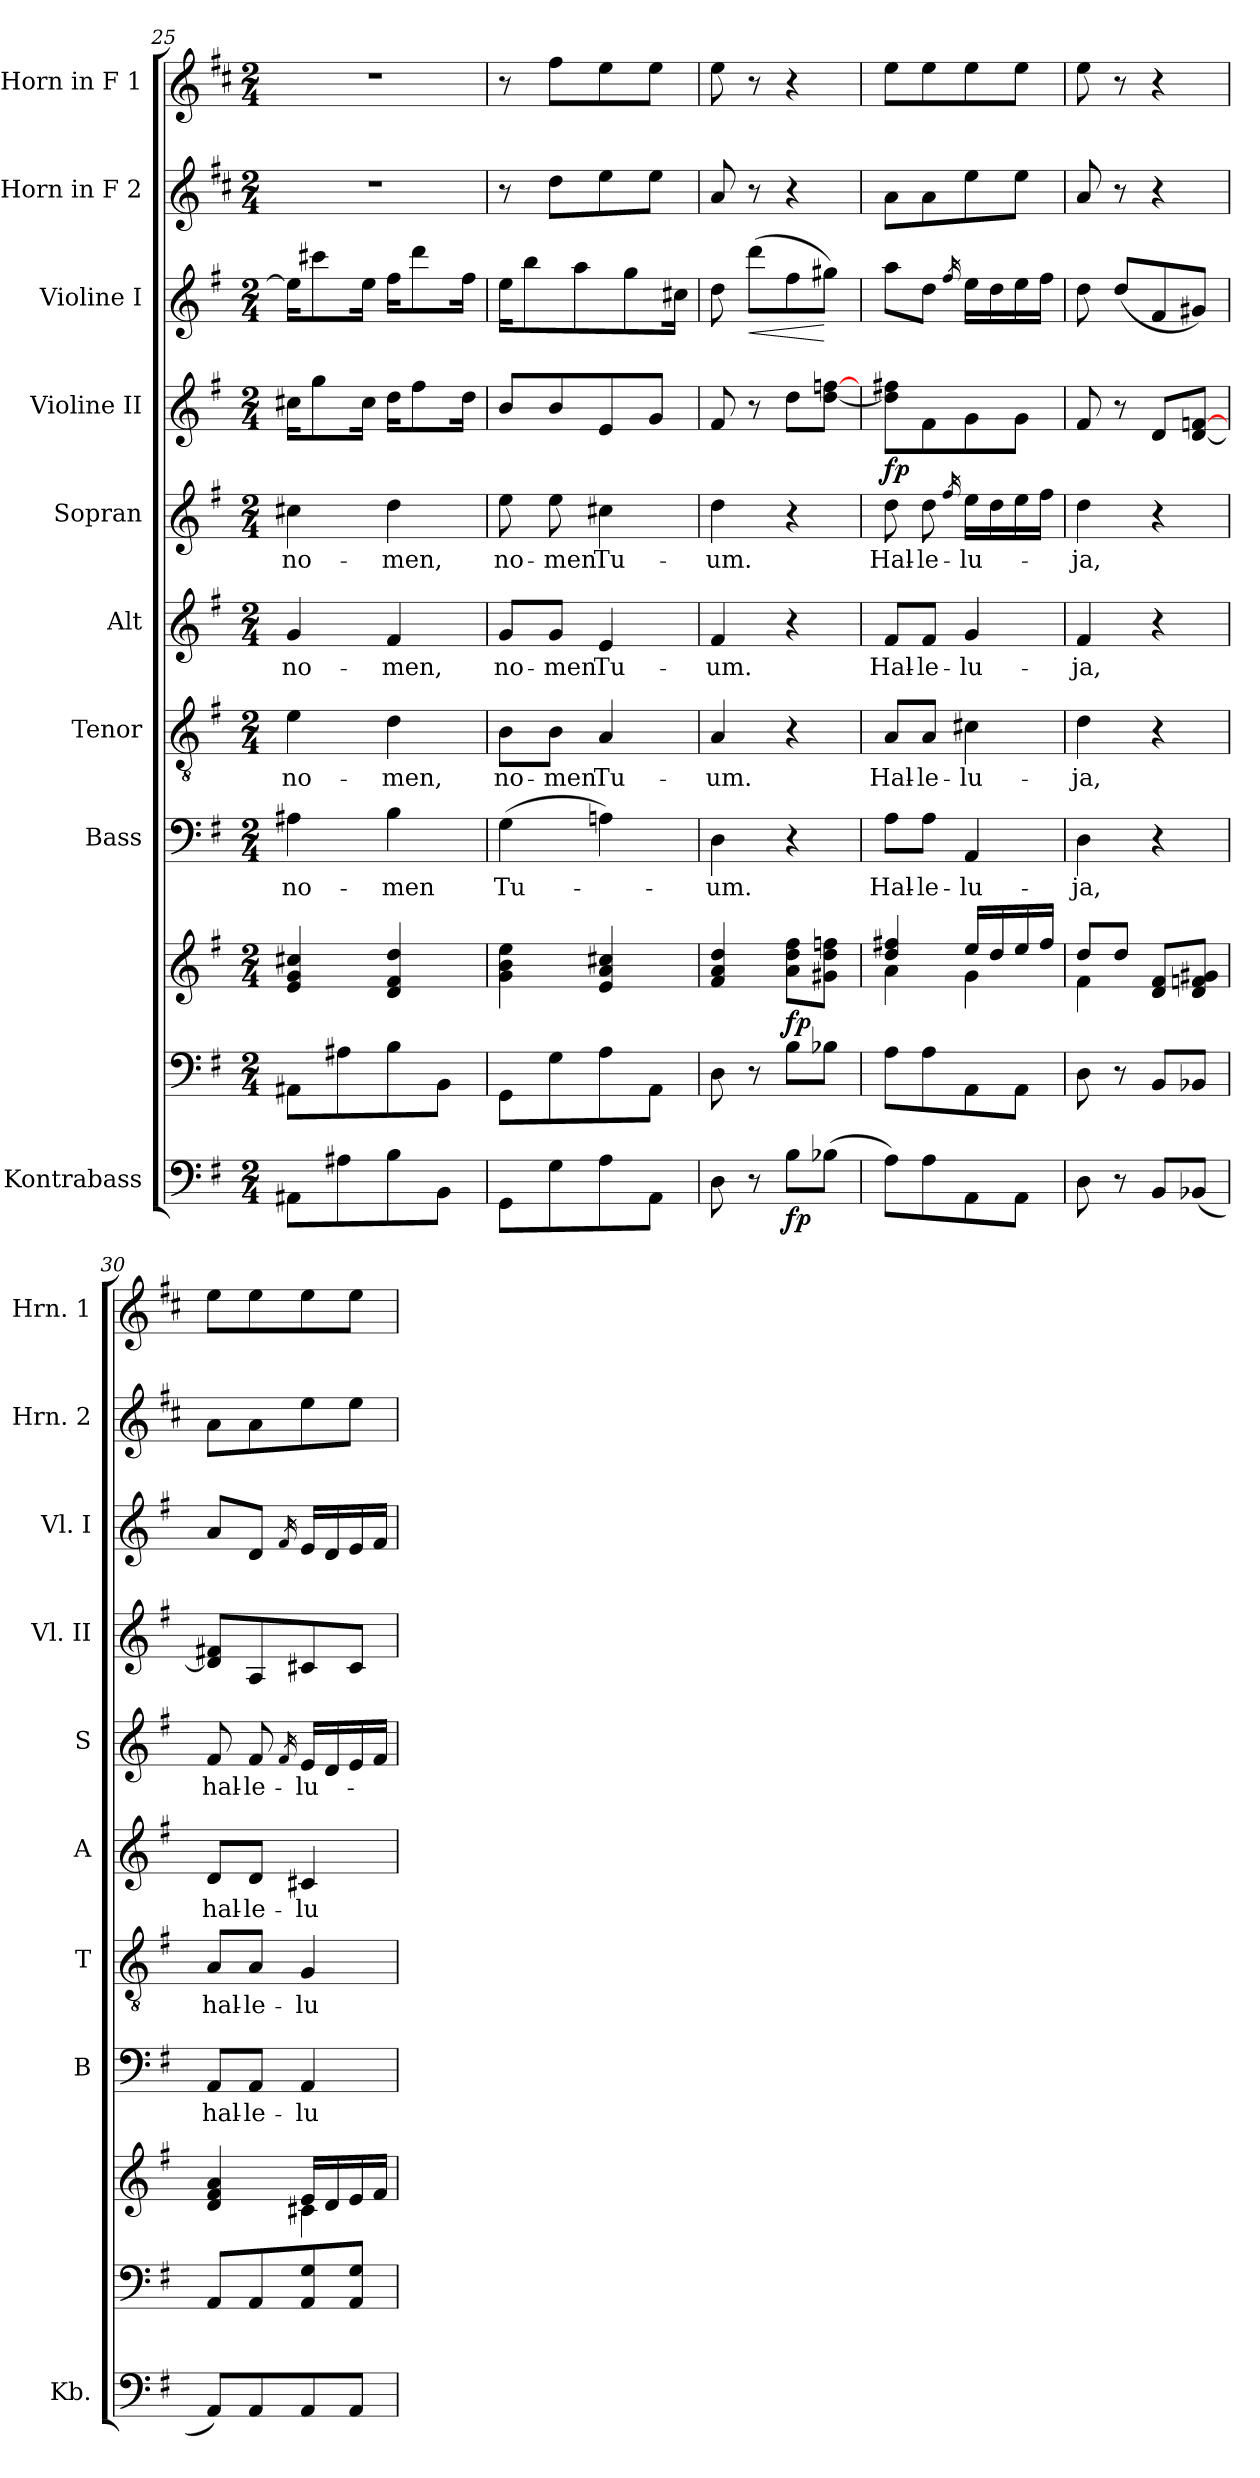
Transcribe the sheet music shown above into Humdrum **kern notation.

**kern	**dynam	**kern	**kern	**dynam	**kern	**text	**kern	**text	**kern	**text	**kern	**text	**kern	**dynam	**kern	**dynam	**kern	**kern
*part10	*part10	*part9	*part9	*part9	*part8	*part8	*part7	*part7	*part6	*part6	*part5	*part5	*part4	*part4	*part3	*part3	*part2	*part1
*staff11	*staff11	*staff10	*staff9	*staff9/10	*staff8	*staff8	*staff7	*staff7	*staff6	*staff6	*staff5	*staff5	*staff4	*staff4	*staff3	*staff3	*staff2	*staff1
*I"Kontrabass	*	*	*	*	*I"Bass	*	*I"Tenor	*	*I"Alt	*	*I"Sopran	*	*I"Violine II	*	*I"Violine I	*	*I"Horn in F 2	*I"Horn in F 1
*I'Kb.	*	*	*	*	*I'B	*	*I'T	*	*I'A	*	*I'S	*	*I'Vl. II	*	*I'Vl. I	*	*I'Hrn. 2	*I'Hrn. 1
*clefF4	*	*clefF4	*clefG2	*	*clefF4	*	*clefGv2	*	*clefG2	*	*clefG2	*	*clefG2	*	*clefG2	*	*clefG2	*clefG2
*ITrd7c12	*	*	*	*	*	*	*	*	*	*	*	*	*	*	*	*	*ITrd4c7	*ITrd4c7
*k[f#]	*	*k[f#]	*k[f#]	*	*k[f#]	*	*k[f#]	*	*k[f#]	*	*k[f#]	*	*k[f#]	*	*k[f#]	*	*k[f#]	*k[f#]
*G:	*	*G:	*G:	*	*G:	*	*G:	*	*G:	*	*G:	*	*G:	*	*G:	*	*G:	*G:
*M2/4	*	*M2/4	*M2/4	*	*M2/4	*	*M2/4	*	*M2/4	*	*M2/4	*	*M2/4	*	*M2/4	*	*M2/4	*M2/4
=25	=25	=25	=25	=25	=25	=25	=25	=25	=25	=25	=25	=25	=25	=25	=25	=25	=25	=25
!	!	!	!	!	!	!LO:LY:b	!	!LO:LY:b	!	!LO:LY:b	!	!LO:LY:b	!	!	!	!	!	!
8AAA#X\L	.	8AA#X\L	4e/ 4g/ 4cc#X/	.	4A#X\	no-	4e\	no-	4g/	no-	4cc#X\	no-	16cc#X\KL	.	16ee\KL]	.	2r	2r
.	.	.	.	.	.	.	.	.	.	.	.	.	8gg\	.	8ccc#X\	.	.	.
8AA#X\	.	8A#X\	.	.	.	.	.	.	.	.	.	.	.	.	.	.	.	.
.	.	.	.	.	.	.	.	.	.	.	.	.	16cc#\Jk	.	16ee\Jk	.	.	.
!	!	!	!	!	!	!LO:LY:b	!	!LO:LY:b	!	!LO:LY:b	!	!LO:LY:b	!	!	!	!	!	!
8BB\	.	8B\	4d/ 4f#/ 4dd/	.	4B\	-men	4d\	-men,	4f#/	-men,	4dd\	-men,	16dd\KL	.	16ff#\KL	.	.	.
.	.	.	.	.	.	.	.	.	.	.	.	.	8ff#\	.	8ddd\	.	.	.
8BBB\J	.	8BB\J	.	.	.	.	.	.	.	.	.	.	.	.	.	.	.	.
.	.	.	.	.	.	.	.	.	.	.	.	.	16dd\Jk	.	16ff#\Jk	.	.	.
!!LO:PB:g=z
=26	=26	=26	=26	=26	=26	=26	=26	=26	=26	=26	=26	=26	=26	=26	=26	=26	=26	=26
!	!	!	!	!	!	!LO:LY:b	!	!LO:LY:b	!	!LO:LY:b	!	!LO:LY:b	!	!	!	!	!	!
8GGG\L	.	8GG\L	4g\ 4b\ 4ee\	.	(>4G\	Tu-	8B\L	no-	8g/L	no-	8ee\	no-	8b/L	.	16ee\KL	.	8r	8r
.	.	.	.	.	.	.	.	.	.	.	.	.	.	.	8bb\	.	.	.
!	!	!	!	!	!	!	!	!LO:LY:b	!	!LO:LY:b	!	!LO:LY:b	!	!	!	!	!	!
8GG\	.	8G\	.	.	.	.	8B\J	-men	8g/J	-men	8ee\	-men	8b/	.	.	.	8g\L	8b\L
.	.	.	.	.	.	.	.	.	.	.	.	.	.	.	8aa\	.	.	.
!	!	!	!	!	!	!	!	!LO:LY:b	!	!LO:LY:b	!	!LO:LY:b	!	!	!	!	!	!
8AA\	.	8A\	4e/ 4a/ 4cc#X/	.	4An\)	.	4A/	Tu-	4e/	Tu-	4cc#X\	Tu-	8e/	.	.	.	8a\	8a\
.	.	.	.	.	.	.	.	.	.	.	.	.	.	.	8gg\	.	.	.
8AAA\J	.	8AA\J	.	.	.	.	.	.	.	.	.	.	8g/J	.	.	.	8a\J	8a\J
.	.	.	.	.	.	.	.	.	.	.	.	.	.	.	16cc#X\Jk	.	.	.
=27	=27	=27	=27	=27	=27	=27	=27	=27	=27	=27	=27	=27	=27	=27	=27	=27	=27	=27
!	!	!	!	!	!	!LO:LY:b	!	!LO:LY:b	!	!LO:LY:b	!	!LO:LY:b	!	!	!	!	!	!
8DD\	.	8D\	4f#/ 4a/ 4dd/	.	4D\	-um.	4A/	-um.	4f#/	-um.	4dd\	-um.	8f#/	.	8dd\	.	8d/	8a\
!	!	!	!	!	!	!	!	!	!	!	!	!	!	!	!	!LO:HP:b	!	!
8r	.	8r	.	.	.	.	.	.	.	.	.	.	8r	.	(>8ddd\L	<	8r	8r
!	!LO:DY:b	!	!	!LO:DY:b	!	!	!	!	!	!	!	!	!	!	!	!	!	!
8BB\L	fp	8B\L	8a\ 8dd\ 8ff#\L	fp	4r	.	4r	.	4r	.	4r	.	8dd\L	.	8ff#\	.	4r	4r
(>8BB-X\J	.	8B-X\J	8g#X\ 8dd\ 8ffn\J	.	.	.	.	.	.	.	.	.	[8dd\ [8ffn\J	.	8gg#X\J)	[	.	.
=28	=28	=28	=28	=28	=28	=28	=28	=28	=28	=28	=28	=28	=28	=28	=28	=28	=28	=28
*	*	*	*^	*	*	*	*	*	*	*	*	*	*	*	*	*	*	*
!	!	!	!	!	!	!	!LO:LY:b	!	!LO:LY:b	!	!LO:LY:b	!	!LO:LY:b	!	!LO:DY:b	!	!	!	!
8AA\L)	.	8A\L	4dd/ 4ff#X/	4a\	.	8A\L	Hal-	8A/L	Hal-	8f#/L	Hal-	8dd\	Hal-	8dd\] 8ff#X\L	fp	8aa\L	.	8d\L	8a\L
!	!	!	!	!	!	!	!LO:LY:b	!	!LO:LY:b	!	!LO:LY:b	!	!LO:LY:b	!	!	!	!	!	!
8AA\	.	8A\	.	.	.	8A\J	-le-	8A/J	-le-	8f#/J	-le-	8dd\	-le-	8f#\	.	8dd\J	.	8d\	8a\
.	.	.	.	.	.	.	.	.	.	.	.	16qff#/	.	.	.	16qff#/	.	.	.
!	!	!	!	!	!	!	!LO:LY:b	!	!LO:LY:b	!	!LO:LY:b	!	!LO:LY:b	!	!	!	!	!	!
8AAA\	.	8AA\	16ee/LL	4g\	.	4AA/	-lu-	4c#X\	-lu-	4g/	-lu-	16ee\LL	-lu-	8g\	.	16ee\LL	.	8a\	8a\
.	.	.	16dd/	.	.	.	.	.	.	.	.	16dd\	.	.	.	16dd\	.	.	.
8AAA\J	.	8AA\J	16ee/	.	.	.	.	.	.	.	.	16ee\	.	8g\J	.	16ee\	.	8a\J	8a\J
.	.	.	16ff#/JJ	.	.	.	.	.	.	.	.	16ff#\JJ	.	.	.	16ff#\JJ	.	.	.
=29	=29	=29	=29	=29	=29	=29	=29	=29	=29	=29	=29	=29	=29	=29	=29	=29	=29	=29	=29
!	!	!	!	!	!	!	!LO:LY:b	!	!LO:LY:b	!	!LO:LY:b	!	!LO:LY:b	!	!	!	!	!	!
8DD\	.	8D\	8dd/L	4f#\	.	4D\	-ja,	4d\	-ja,	4f#/	-ja,	4dd\	-ja,	8f#/	.	8dd\	.	8d/	8a\
8r	.	8r	8dd/J	.	.	.	.	.	.	.	.	.	.	8r	.	(<8dd/L	.	8r	8r
8BBB/L	.	8BB/L	8d/ 8f#/L	4ryy	.	4r	.	4r	.	4r	.	4r	.	8d/L	.	8f#/	.	4r	4r
(<8BBB-X/J	.	8BB-X/J	8d/ 8fn/ 8g#X/J	.	.	.	.	.	.	.	.	.	.	[8d/ [8fn/J	.	8g#X/J)	.	.	.
=30	=30	=30	=30	=30	=30	=30	=30	=30	=30	=30	=30	=30	=30	=30	=30	=30	=30	=30	=30
!	!	!	!	!	!	!	!LO:LY:b	!	!LO:LY:b	!	!LO:LY:b	!	!LO:LY:b	!	!	!	!	!	!
8AAA/L)	.	8AA/L	4d/ 4f#/ 4a/	4ryy	.	8AA/L	hal-	8A/L	hal-	8d/L	hal-	8f#/	hal-	8d/] 8f#X/L	.	8a/L	.	8d\L	8a\L
!	!	!	!	!	!	!	!LO:LY:b	!	!LO:LY:b	!	!LO:LY:b	!	!LO:LY:b	!	!	!	!	!	!
8AAA/	.	8AA/	.	.	.	8AA/J	-le-	8A/J	-le-	8d/J	-le-	8f#/	-le-	8A/	.	8d/J	.	8d\	8a\
.	.	.	.	.	.	.	.	.	.	.	.	16qf#/	.	.	.	16qf#/	.	.	.
!	!	!	!	!	!	!	!LO:LY:b	!	!LO:LY:b	!	!LO:LY:b	!	!LO:LY:b	!	!	!	!	!	!
8AAA/	.	8AA/ 8G/	16e/LL	4c#X\	.	4AA/	-lu-	4G/	-lu-	4c#X/	-lu-	16e/LL	-lu-	8c#X/	.	16e/LL	.	8a\	8a\
.	.	.	16d/	.	.	.	.	.	.	.	.	16d/	.	.	.	16d/	.	.	.
8AAA/J	.	8AA/ 8G/J	16e/	.	.	.	.	.	.	.	.	16e/	.	8c#/J	.	16e/	.	8a\J	8a\J
.	.	.	16f#/JJ	.	.	.	.	.	.	.	.	16f#/JJ	.	.	.	16f#/JJ	.	.	.
*	*	*	*v	*v	*	*	*	*	*	*	*	*	*	*	*	*	*	*	*
=	=	=	=	=	=	=	=	=	=	=	=	=	=	=	=	=	=	=
*-	*-	*-	*-	*-	*-	*-	*-	*-	*-	*-	*-	*-	*-	*-	*-	*-	*-	*-
